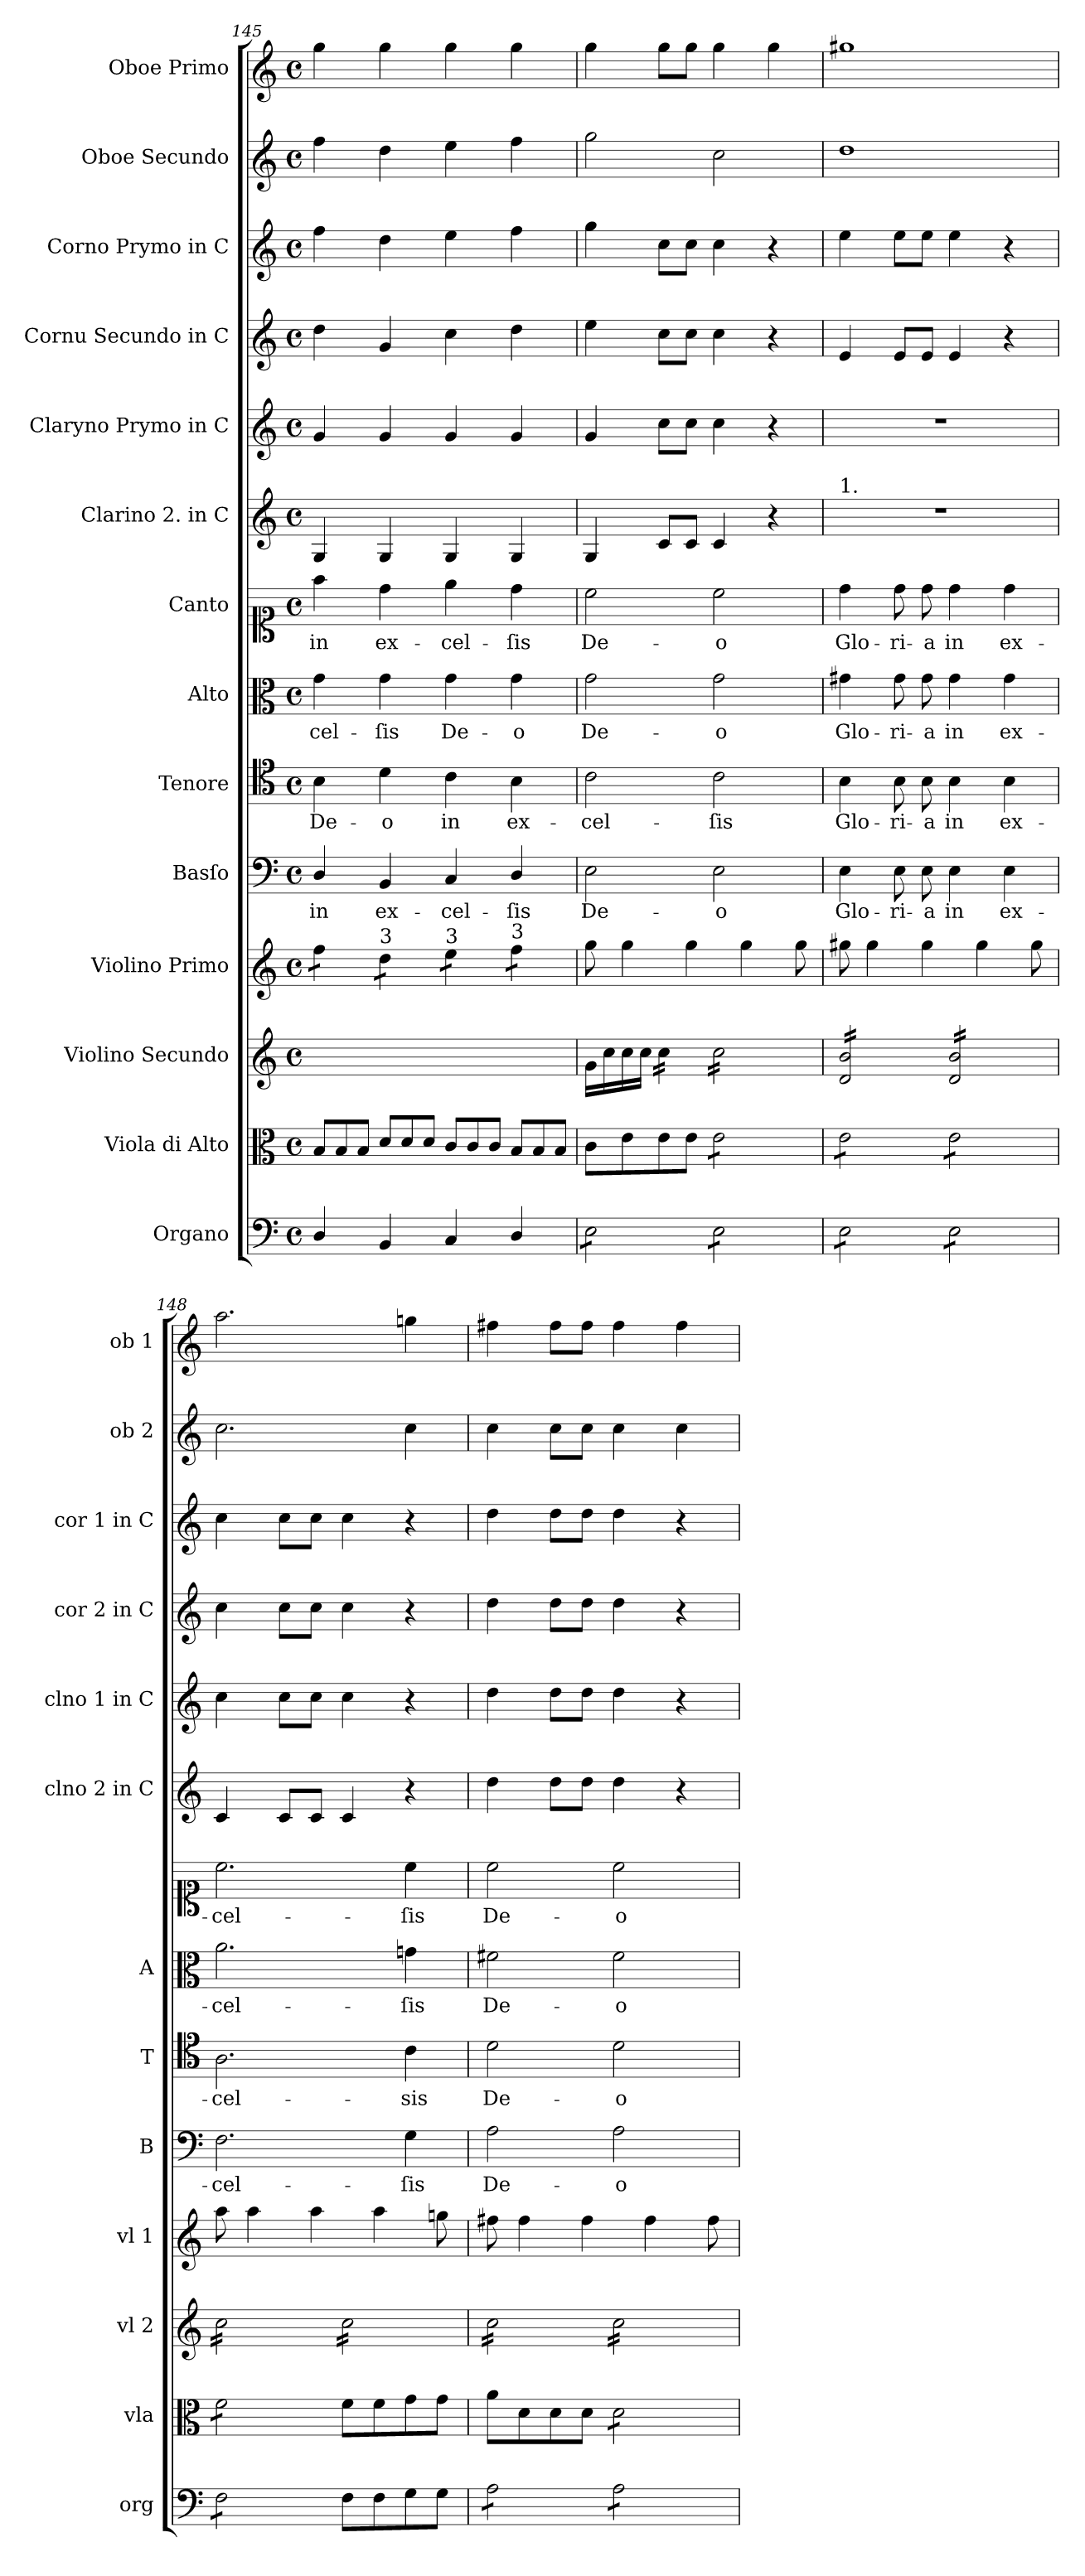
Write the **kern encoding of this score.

**kern	**kern	**kern	**kern	**kern	**text	**kern	**text	**kern	**text	**kern	**text	**kern	**kern	**kern	**kern	**kern	**kern
*part14	*part13	*part12	*part11	*part10	*part10	*part9	*part9	*part8	*part8	*part7	*part7	*part6	*part5	*part4	*part3	*part2	*part1
*staff14	*staff13	*staff12	*staff11	*staff10	*staff10	*staff9	*staff9	*staff8	*staff8	*staff7	*staff7	*staff6	*staff5	*staff4	*staff3	*staff2	*staff1
*I"Organo	*I"Viola di Alto	*I"Violino Secundo	*I"Violino Primo	*I"Basſo	*	*I"Tenore	*	*I"Alto	*	*I"Canto	*	*I"Clarino 2. in C	*I"Claryno Prymo in C	*I"Cornu Secundo in C	*I"Corno Prymo in C	*I"Oboe Secundo	*I"Oboe Primo
*I'org	*I'vla	*I'vl 2	*I'vl 1	*I'B	*	*I'T	*	*I'A	*	*	*	*I'clno 2 in C	*I'clno 1 in C	*I'cor 2 in C	*I'cor 1 in C	*I'ob 2	*I'ob 1
*clefF4	*clefC3	*clefG2	*clefG2	*clefF4	*	*clefC4	*	*clefC3	*	*clefC1	*	*clefG2	*clefG2	*clefG2	*clefG2	*clefG2	*clefG2
*k[]	*k[]	*k[]	*k[]	*k[]	*	*k[]	*	*k[]	*	*k[]	*	*k[]	*k[]	*k[]	*k[]	*k[]	*k[]
*C:	*C:	*C:	*C:	*C:	*	*C:	*	*C:	*	*C:	*	*C:	*C:	*C:	*C:	*C:	*C:
*M4/4	*M4/4	*M4/4	*M4/4	*M4/4	*	*M4/4	*	*M4/4	*	*M4/4	*	*M4/4	*M4/4	*M4/4	*M4/4	*M4/4	*M4/4
*met(c)	*met(c)	*met(c)	*met(c)	*met(c)	*	*met(c)	*	*met(c)	*	*met(c)	*	*met(c)	*met(c)	*met(c)	*met(c)	*met(c)	*met(c)
*	*Xtuplet	*Xtuplet	*	*	*	*	*	*	*	*	*	*	*	*	*	*	*
=145	=145	=145	=145	=145	=145	=145	=145	=145	=145	=145	=145	=145	=145	=145	=145	=145	=145
!	!	!	!LO:TX:a:t=3	!	!	!	!	!	!	!	!	!	!	!	!	!	!
*	*	*	*tremolo	*	*	*	*	*	*	*	*	*	*	*	*	*	*
4D/	12B/L	12g/Lyy	8ff\L	4D/	in	4B\	De-	4g\	-cel-	4ff\	in	4G/	4g/	4dd\	4ff\	4ff\	4gg\
.	12B/	12g/yy	.	.	.	.	.	.	.	.	.	.	.	.	.	.	.
.	.	.	8ff\J	.	.	.	.	.	.	.	.	.	.	.	.	.	.
.	12B/J	12g/Jyy	.	.	.	.	.	.	.	.	.	.	.	.	.	.	.
!	!	!	!LO:TX:a:t=3	!	!	!	!	!	!	!	!	!	!	!	!	!	!
4BB/	12d/L	12g/Lyy	8dd\L	4BB/	ex-	4d\	-o	4g\	-ſis	4dd\	ex-	4G/	4g/	4g/	4dd\	4dd\	4gg\
.	12d/	12g/yy	.	.	.	.	.	.	.	.	.	.	.	.	.	.	.
.	.	.	8dd\J	.	.	.	.	.	.	.	.	.	.	.	.	.	.
.	12d/J	12g/Jyy	.	.	.	.	.	.	.	.	.	.	.	.	.	.	.
!	!	!	!LO:TX:a:t=3	!	!	!	!	!	!	!	!	!	!	!	!	!	!
4C/	12c/L	12g/Lyy	8ee\L	4C/	-cel-	4c\	in	4g\	De-	4ee\	-cel-	4G/	4g/	4cc\	4ee\	4ee\	4gg\
.	12c/	12g/yy	.	.	.	.	.	.	.	.	.	.	.	.	.	.	.
.	.	.	8ee\J	.	.	.	.	.	.	.	.	.	.	.	.	.	.
.	12c/J	12g/Jyy	.	.	.	.	.	.	.	.	.	.	.	.	.	.	.
!	!	!	!LO:TX:a:t=3	!	!	!	!	!	!	!	!	!	!	!	!	!	!
4D/	12B/L	12g/Lyy	8ff\L	4D/	-ſis	4B\	ex-	4g\	-o	4dd\	-ſis	4G/	4g/	4dd\	4ff\	4ff\	4gg\
.	12B/	12g/yy	.	.	.	.	.	.	.	.	.	.	.	.	.	.	.
.	.	.	8ff\J	.	.	.	.	.	.	.	.	.	.	.	.	.	.
*	*	*	*Xtremolo	*	*	*	*	*	*	*	*	*	*	*	*	*	*
.	12B/J	12g/Jyy	.	.	.	.	.	.	.	.	.	.	.	.	.	.	.
=146	=146	=146	=146	=146	=146	=146	=146	=146	=146	=146	=146	=146	=146	=146	=146	=146	=146
*tremolo	*	*	*	*	*	*	*	*	*	*	*	*	*	*	*	*	*
8E\L	8c\L	16g\LL	8gg\	2E\	De-	2c\	-cel-	2g\	De-	2cc\	-De-	4G/	4g/	4ee\	4gg\	2gg\	4gg\
.	.	16cc\	.	.	.	.	.	.	.	.	.	.	.	.	.	.	.
8E\	8e\	16cc\	4gg\	.	.	.	.	.	.	.	.	.	.	.	.	.	.
.	.	16cc\JJ	.	.	.	.	.	.	.	.	.	.	.	.	.	.	.
*	*	*tremolo	*	*	*	*	*	*	*	*	*	*	*	*	*	*	*
8E\	8e\	16cc\LL	.	.	.	.	.	.	.	.	.	8c/L	8cc\L	8cc\L	8cc\L	.	8gg\L
.	.	16cc\	.	.	.	.	.	.	.	.	.	.	.	.	.	.	.
8E\J	8e\J	16cc\	4gg\	.	.	.	.	.	.	.	.	8c/J	8cc\J	8cc\J	8cc\J	.	8gg\J
.	.	16cc\JJ	.	.	.	.	.	.	.	.	.	.	.	.	.	.	.
*	*tremolo	*	*	*	*	*	*	*	*	*	*	*	*	*	*	*	*
8E\L	8e\L	16cc\LL	.	2E\	-o	2c\	-ſis	2g\	-o	2cc\	-o	4c/	4cc\	4cc\	4cc\	2cc\	4gg\
.	.	16cc\	.	.	.	.	.	.	.	.	.	.	.	.	.	.	.
8E\	8e\	16cc\	4gg\	.	.	.	.	.	.	.	.	.	.	.	.	.	.
.	.	16cc\	.	.	.	.	.	.	.	.	.	.	.	.	.	.	.
8E\	8e\	16cc\	.	.	.	.	.	.	.	.	.	4r	4r	4r	4r	.	4gg\
.	.	16cc\	.	.	.	.	.	.	.	.	.	.	.	.	.	.	.
8E\J	8e\J	16cc\	8gg\	.	.	.	.	.	.	.	.	.	.	.	.	.	.
.	.	16cc\JJ	.	.	.	.	.	.	.	.	.	.	.	.	.	.	.
=147	=147	=147	=147	=147	=147	=147	=147	=147	=147	=147	=147	=147	=147	=147	=147	=147	=147
!	!	!	!	!	!	!	!	!	!	!	!	!LO:TX:a:t=1.	!	!	!	!	!
8E\L	8e\L	16d/ 16b/LL	8gg#X\	4E\	Glo-	4B\	Glo-	4g#X\	Glo-	4dd\	Glo-	1r	1r	4e/	4ee\	1dd	1gg#X
.	.	16d/ 16b/	.	.	.	.	.	.	.	.	.	.	.	.	.	.	.
8E\	8e\	16d/ 16b/	4gg#\	.	.	.	.	.	.	.	.	.	.	.	.	.	.
.	.	16d/ 16b/	.	.	.	.	.	.	.	.	.	.	.	.	.	.	.
8E\	8e\	16d/ 16b/	.	8E\	-ri-	8B\	-ri-	8g#\	-ri-	8dd\	-ri-	.	.	8e/L	8ee\L	.	.
.	.	16d/ 16b/	.	.	.	.	.	.	.	.	.	.	.	.	.	.	.
8E\J	8e\J	16d/ 16b/	4gg#\	8E\	-a	8B\	-a	8g#\	-a	8dd\	-a	.	.	8e/J	8ee\J	.	.
.	.	16d/ 16b/JJ	.	.	.	.	.	.	.	.	.	.	.	.	.	.	.
8E\L	8e\L	16d/ 16b/LL	.	4E\	in	4B\	in	4g#\	in	4dd\	in	.	.	4e/	4ee\	.	.
.	.	16d/ 16b/	.	.	.	.	.	.	.	.	.	.	.	.	.	.	.
8E\	8e\	16d/ 16b/	4gg#\	.	.	.	.	.	.	.	.	.	.	.	.	.	.
.	.	16d/ 16b/	.	.	.	.	.	.	.	.	.	.	.	.	.	.	.
8E\	8e\	16d/ 16b/	.	4E\	ex-	4B\	ex-	4g#\	ex-	4dd\	ex-	.	.	4r	4r	.	.
.	.	16d/ 16b/	.	.	.	.	.	.	.	.	.	.	.	.	.	.	.
8E\J	8e\J	16d/ 16b/	8gg#\	.	.	.	.	.	.	.	.	.	.	.	.	.	.
.	.	16d/ 16b/JJ	.	.	.	.	.	.	.	.	.	.	.	.	.	.	.
=148	=148	=148	=148	=148	=148	=148	=148	=148	=148	=148	=148	=148	=148	=148	=148	=148	=148
8F\L	8f\L	16cc\LL	8aa\	2.F\	-cel-	2.A\	-cel-	2.a\	-cel-	2.cc\	-cel-	4c/	4cc\	4cc\	4cc\	2.cc\	2.aa\
.	.	16cc\	.	.	.	.	.	.	.	.	.	.	.	.	.	.	.
8F\	8f\	16cc\	4aa\	.	.	.	.	.	.	.	.	.	.	.	.	.	.
.	.	16cc\	.	.	.	.	.	.	.	.	.	.	.	.	.	.	.
8F\	8f\	16cc\	.	.	.	.	.	.	.	.	.	8c/L	8cc\L	8cc\L	8cc\L	.	.
.	.	16cc\	.	.	.	.	.	.	.	.	.	.	.	.	.	.	.
8F\J	8f\J	16cc\	4aa\	.	.	.	.	.	.	.	.	8c/J	8cc\J	8cc\J	8cc\J	.	.
*	*Xtremolo	*	*	*	*	*	*	*	*	*	*	*	*	*	*	*	*
*Xtremolo	*	*	*	*	*	*	*	*	*	*	*	*	*	*	*	*	*
.	.	16cc\JJ	.	.	.	.	.	.	.	.	.	.	.	.	.	.	.
8F\L	8f\L	16cc\LL	.	.	.	.	.	.	.	.	.	4c/	4cc\	4cc\	4cc\	.	.
.	.	16cc\	.	.	.	.	.	.	.	.	.	.	.	.	.	.	.
8F\	8f\	16cc\	4aa\	.	.	.	.	.	.	.	.	.	.	.	.	.	.
.	.	16cc\	.	.	.	.	.	.	.	.	.	.	.	.	.	.	.
8G\	8g\	16cc\	.	4G\	-ſis	4c\	-sis	4gn\	-ſis	4cc\	-ſis	4r	4r	4r	4r	4cc\	4ggn\
.	.	16cc\	.	.	.	.	.	.	.	.	.	.	.	.	.	.	.
8G\J	8g\J	16cc\	8ggn\	.	.	.	.	.	.	.	.	.	.	.	.	.	.
.	.	16cc\JJ	.	.	.	.	.	.	.	.	.	.	.	.	.	.	.
=149	=149	=149	=149	=149	=149	=149	=149	=149	=149	=149	=149	=149	=149	=149	=149	=149	=149
*tremolo	*	*	*	*	*	*	*	*	*	*	*	*	*	*	*	*	*
8A\L	8a\L	16cc\LL	8ff#X\	2A\	De-	2d\	De-	2f#X\	De-	2cc\	De-	4dd\	4dd\	4dd\	4dd\	4cc\	4ff#X\
.	.	16cc\	.	.	.	.	.	.	.	.	.	.	.	.	.	.	.
8A\	8d\	16cc\	4ff#\	.	.	.	.	.	.	.	.	.	.	.	.	.	.
.	.	16cc\	.	.	.	.	.	.	.	.	.	.	.	.	.	.	.
8A\	8d\	16cc\	.	.	.	.	.	.	.	.	.	8dd\L	8dd\L	8dd\L	8dd\L	8cc\L	8ff#\L
.	.	16cc\	.	.	.	.	.	.	.	.	.	.	.	.	.	.	.
8A\J	8d\J	16cc\	4ff#\	.	.	.	.	.	.	.	.	8dd\J	8dd\J	8dd\J	8dd\J	8cc\J	8ff#\J
.	.	16cc\JJ	.	.	.	.	.	.	.	.	.	.	.	.	.	.	.
*	*tremolo	*	*	*	*	*	*	*	*	*	*	*	*	*	*	*	*
8A\L	8d\L	16cc\LL	.	2A\	-o	2d\	-o	2f#\	-o	2cc\	-o	4dd\	4dd\	4dd\	4dd\	4cc\	4ff#\
.	.	16cc\	.	.	.	.	.	.	.	.	.	.	.	.	.	.	.
8A\	8d\	16cc\	4ff#\	.	.	.	.	.	.	.	.	.	.	.	.	.	.
.	.	16cc\	.	.	.	.	.	.	.	.	.	.	.	.	.	.	.
8A\	8d\	16cc\	.	.	.	.	.	.	.	.	.	4r	4r	4r	4r	4cc\	4ff#\
.	.	16cc\	.	.	.	.	.	.	.	.	.	.	.	.	.	.	.
8A\J	8d\J	16cc\	8ff#\	.	.	.	.	.	.	.	.	.	.	.	.	.	.
*	*Xtremolo	*	*	*	*	*	*	*	*	*	*	*	*	*	*	*	*
*Xtremolo	*	*	*	*	*	*	*	*	*	*	*	*	*	*	*	*	*
.	.	16cc\JJ	.	.	.	.	.	.	.	.	.	.	.	.	.	.	.
*	*	*Xtremolo	*	*	*	*	*	*	*	*	*	*	*	*	*	*	*
=	=	=	=	=	=	=	=	=	=	=	=	=	=	=	=	=	=
*-	*-	*-	*-	*-	*-	*-	*-	*-	*-	*-	*-	*-	*-	*-	*-	*-	*-
